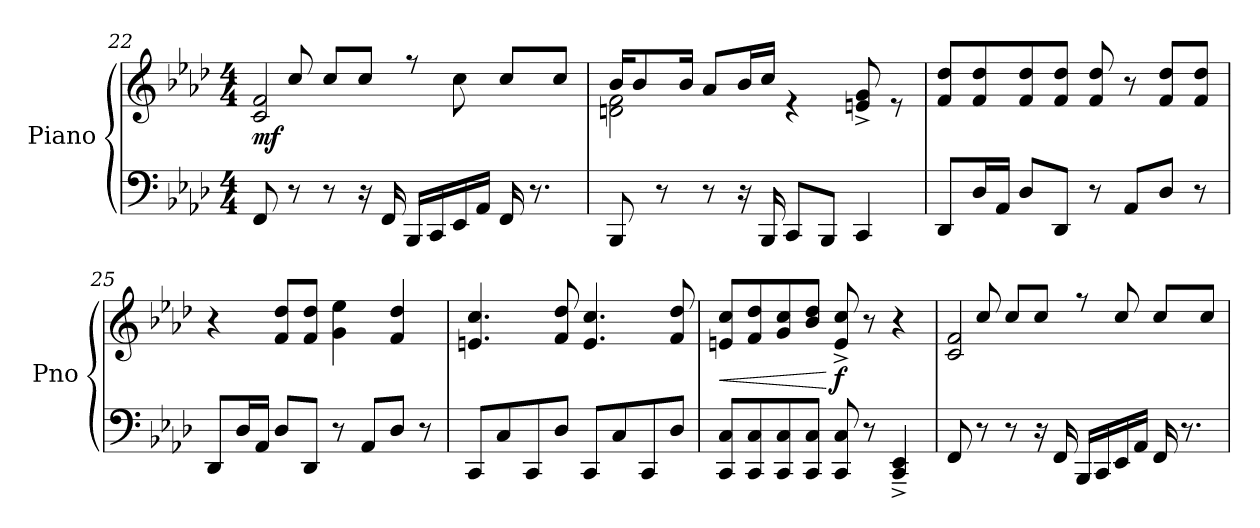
**kern	**kern	**dynam
*part1	*part1	*part1
*staff2	*staff1	*staff1/2
*I"Piano	*	*
*I'Pno	*	*
!!LO:LB:g=z
*clefF4	*clefG2	*
*k[b-e-a-d-]	*k[b-e-a-d-]	*
*M4/4	*M4/4	*
=22	=22	=22
*	*^	*
!	!	!	!LO:DY:b
8FF/	2c/ 2f/	8ryy	mf
8r	.	8cc/	.
8r	.	8cc/L	.
16r	.	8cc/J	.
16FF/	.	.	.
16BBB-/LL	2rFyy	8rff	.
16CC/	.	.	.
16EE-/	.	8cc\	.
16AA-/JJ	.	.	.
16FF/	.	8cc/L	.
8.r	.	.	.
.	.	8cc/J	.
=23	=23	=23	=23
8BBB-/	16b-/KL	2dn\ 2f\	.
.	8b-/	.	.
8r	.	.	.
.	16b-/Jk	.	.
8r	8a-/L	.	.
16r	16b-/L	.	.
16BBB-/	16cc/JJ	.	.
8CC/L	4re	2ryy	.
8BBB-/J	.	.	.
4CC/	8en/^ 8g/^	.	.
.	8re	.	.
*	*v	*v	*
=24	=24	=24
8DD-/L	8f/ 8dd-/L	.
16D-/L	8f/ 8dd-/	.
16AA-/JJ	.	.
8D-/L	8f/ 8dd-/	.
8DD-/J	8f/ 8dd-/J	.
8r	8f/ 8dd-/	.
8AA-/L	8r	.
8D-/J	8f/ 8dd-/L	.
8r	8f/ 8dd-/J	.
!!LO:LB:g=z
=25	=25	=25
8DD-/L	4r	.
16D-/L	.	.
16AA-/JJ	.	.
8D-/L	8f/ 8dd-/L	.
8DD-/J	8f/ 8dd-/J	.
8r	4g\ 4ee-\	.
8AA-/L	.	.
8D-/J	4f/ 4dd-/	.
8r	.	.
=26	=26	=26
8CC/L	4.en/ 4.cc/	.
8C/	.	.
8CC/	.	.
8D-/J	8f/ 8dd-/	.
8CC/L	4.e/ 4.cc/	.
8C/	.	.
8CC/	.	.
8D-/J	8f/ 8dd-/	.
=27	=27	=27
!	!	!LO:HP:b
8CC/ 8C/L	8en/ 8cc/L	<
8CC/ 8C/	8f/ 8dd-/	.
8CC/ 8C/	8g/ 8cc/	.
8CC/ 8C/J	8b-/ 8dd-/J	.
!	!	!LO:DY:n=1:b
8CC/ 8C/	8e/^ 8cc/^	[ f
8r	8r	.
4CC/~^ 4EE-/~^	4r	.
!!LO:LB:g=z
=28	=28	=28
*	*^	*
!	!	!	!LO:DY:b
!	!	!	!LO:DY:n=1:b
8FF/	2c/ 2f/	8ryy	mf mf
8r	.	8cc/	.
8r	.	8cc/L	.
16r	.	8cc/J	.
16FF/	.	.	.
16BBB-/LL	2rFyy	8rff	.
16CC/	.	.	.
16EE-/	.	8cc/	.
16AA-/JJ	.	.	.
16FF/	.	8cc/L	.
8.r	.	.	.
.	.	8cc/J	.
*	*v	*v	*
=	=	=
*-	*-	*-
